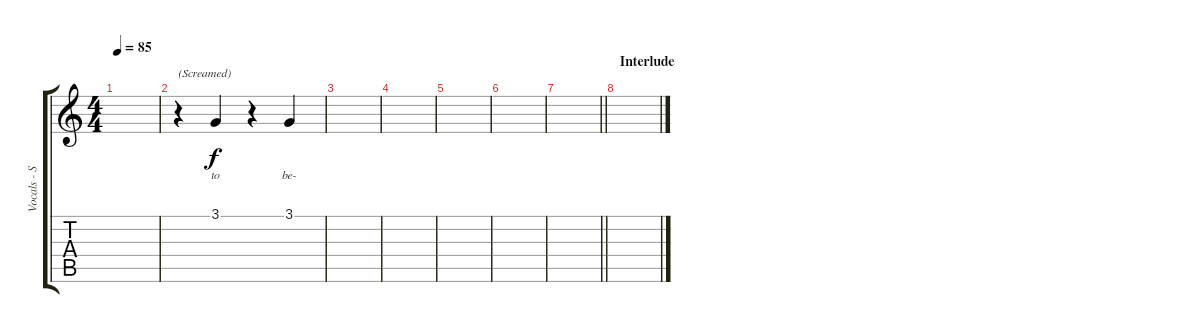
\track ("Vocals - Simon Neil" "Vocals - S") {instrument altosax}
\staff {score tabs}
\tuning (E4 B3 G3 D3 A2 E2) {hide}
\ts (4 4)
\tempo 85
\clef g2
\ks c
|
r.4{txt "(Screamed)"} 3.1.4{lyrics (0 "to") lyrics (1 "") lyrics (2 "") lyrics (3 "") lyrics (4 "")} r.4 3.1.4{lyrics (0 "be-") lyrics (1 "") lyrics (2 "") lyrics (3 "") lyrics (4 "")} |
|
|
|
|
\barLineRight lightlight
|
\section ("" "Interlude")
